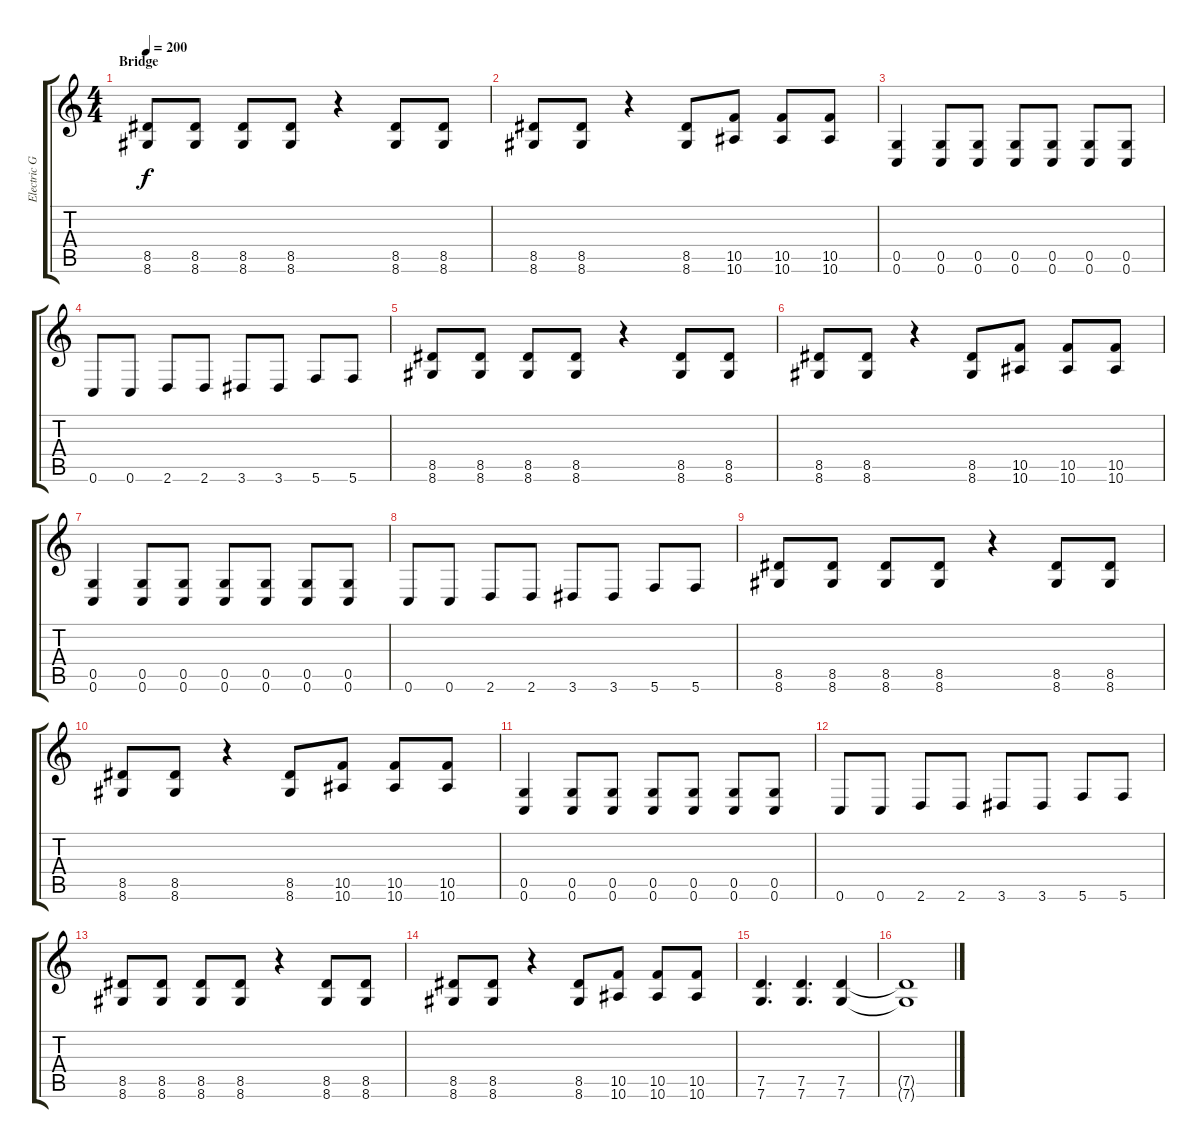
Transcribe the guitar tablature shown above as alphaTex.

\track ("Electric Guitar 2" "Electric G") {instrument distortionguitar}
\staff {score tabs}
\tuning (D4 A3 F3 C3 G2 C2) {hide}
\ts (4 4)
\section ("" "Bridge")
\tempo 200
\clef g2
\ks c
(8.5 8.6).8{dy f} (8.5 8.6).8 (8.5 8.6).8 (8.5 8.6).8 r.4 (8.5 8.6).8 (8.5 8.6).8 |
(8.5 8.6).8 (8.5 8.6).8 r.4 (8.5 8.6).8 (10.5 10.6).8 (10.5 10.6).8 (10.5 10.6).8 |
(0.5 0.6).4 (0.5 0.6).8 (0.5 0.6).8 (0.5 0.6).8 (0.5 0.6).8 (0.5 0.6).8 (0.5 0.6).8 |
0.6.8 0.6.8 2.6.8 2.6.8 3.6.8 3.6.8 5.6.8 5.6.8 |
(8.5 8.6).8 (8.5 8.6).8 (8.5 8.6).8 (8.5 8.6).8 r.4 (8.5 8.6).8 (8.5 8.6).8 |
(8.5 8.6).8 (8.5 8.6).8 r.4 (8.5 8.6).8 (10.5 10.6).8 (10.5 10.6).8 (10.5 10.6).8 |
(0.5 0.6).4 (0.5 0.6).8 (0.5 0.6).8 (0.5 0.6).8 (0.5 0.6).8 (0.5 0.6).8 (0.5 0.6).8 |
0.6.8 0.6.8 2.6.8 2.6.8 3.6.8 3.6.8 5.6.8 5.6.8 |
(8.5 8.6).8 (8.5 8.6).8 (8.5 8.6).8 (8.5 8.6).8 r.4 (8.5 8.6).8 (8.5 8.6).8 |
(8.5 8.6).8 (8.5 8.6).8 r.4 (8.5 8.6).8 (10.5 10.6).8 (10.5 10.6).8 (10.5 10.6).8 |
(0.5 0.6).4 (0.5 0.6).8 (0.5 0.6).8 (0.5 0.6).8 (0.5 0.6).8 (0.5 0.6).8 (0.5 0.6).8 |
0.6.8 0.6.8 2.6.8 2.6.8 3.6.8 3.6.8 5.6.8 5.6.8 |
(8.5 8.6).8 (8.5 8.6).8 (8.5 8.6).8 (8.5 8.6).8 r.4 (8.5 8.6).8 (8.5 8.6).8 |
(8.5 8.6).8 (8.5 8.6).8 r.4 (8.5 8.6).8 (10.5 10.6).8 (10.5 10.6).8 (10.5 10.6).8 |
(7.5 7.6).4{d} (7.5 7.6).4{d} (7.5 7.6).4 |
(7.5{t} 7.6{t}).1
